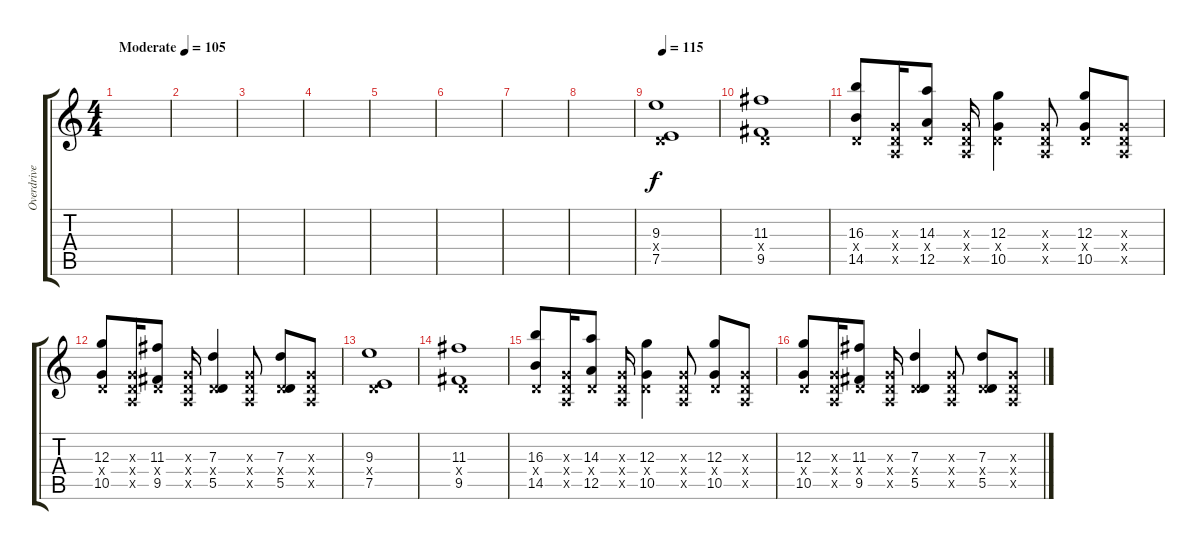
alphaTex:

\track ("Overdrive" "Overdrive") {instrument overdrivenguitar}
\staff {score tabs}
\tuning (E4 B3 G3 D3 A2 D2) {hide}
\ts (4 4)
\tempo (105 "Moderate")
\clef g2
\ks c
|
|
|
|
|
|
|
|
\tempo 115
(9.3 0.4{x} 7.5).1 |
(11.3 0.4{x} 9.5).1 |
(16.3 0.4{x} 14.5).8 (0.3{x} 0.4{x} 0.5{x}).16 (14.3 0.4{x} 12.5).8 (0.3{x} 0.4{x} 0.5{x}).16 (12.3 0.4{x} 10.5).4 (0.3{x} 0.4{x} 0.5{x}).8 (12.3 0.4{x} 10.5).8 (0.3{x} 0.4{x} 0.5{x}).8 |
(12.3 0.4{x} 10.5).8 (0.3{x} 0.4{x} 0.5{x}).16 (11.3 0.4{x} 9.5).8 (0.3{x} 0.4{x} 0.5{x}).16 (7.3 0.4{x} 5.5).4 (0.3{x} 0.4{x} 0.5{x}).8 (7.3 0.4{x} 5.5).8 (0.3{x} 0.4{x} 0.5{x}).8 |
(9.3 0.4{x} 7.5).1 |
(11.3 0.4{x} 9.5).1 |
(16.3 0.4{x} 14.5).8 (0.3{x} 0.4{x} 0.5{x}).16 (14.3 0.4{x} 12.5).8 (0.3{x} 0.4{x} 0.5{x}).16 (12.3 0.4{x} 10.5).4 (0.3{x} 0.4{x} 0.5{x}).8 (12.3 0.4{x} 10.5).8 (0.3{x} 0.4{x} 0.5{x}).8 |
(12.3 0.4{x} 10.5).8 (0.3{x} 0.4{x} 0.5{x}).16 (11.3 0.4{x} 9.5).8 (0.3{x} 0.4{x} 0.5{x}).16 (7.3 0.4{x} 5.5).4 (0.3{x} 0.4{x} 0.5{x}).8 (7.3 0.4{x} 5.5).8 (0.3{x} 0.4{x} 0.5{x}).8
